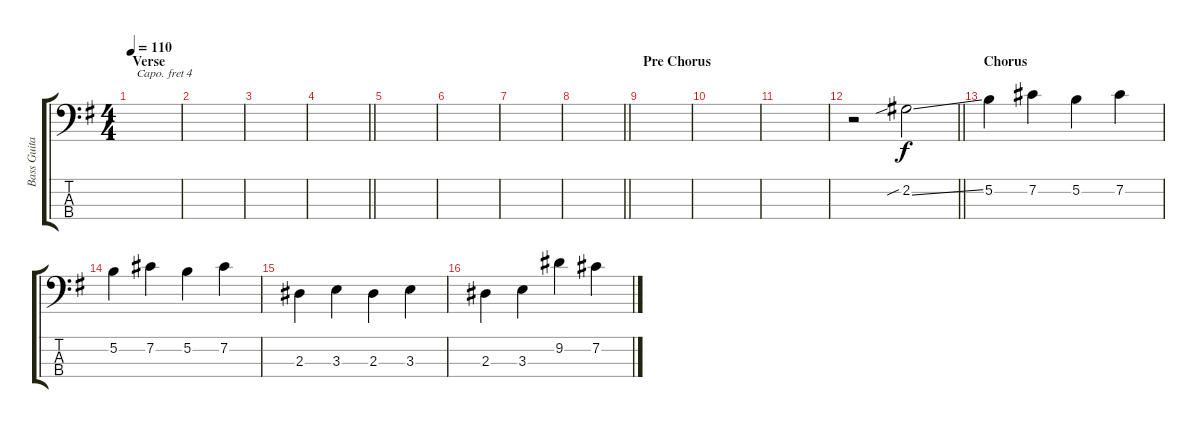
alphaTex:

\track ("Bass Guitar" "Bass Guita") {instrument electricbassfinger}
\staff {score tabs}
\capo 4
\tuning (G2 D2 A1 E1) {hide}
\ts (4 4)
\section ("" "Verse")
\tempo 110
\clef f4
\ks g
|
|
|
\barLineRight lightlight
|
|
|
|
\barLineRight lightlight
|
\section ("" "Pre Chorus")
|
|
|
\barLineRight lightlight
r.2 2.2{sib ss}.2 |
\section ("" "Chorus")
5.2.4 7.2.4 5.2.4 7.2.4 |
5.2.4 7.2.4 5.2.4 7.2.4 |
2.3.4 3.3.4 2.3.4 3.3.4 |
2.3.4 3.3.4 9.2.4 7.2.4
